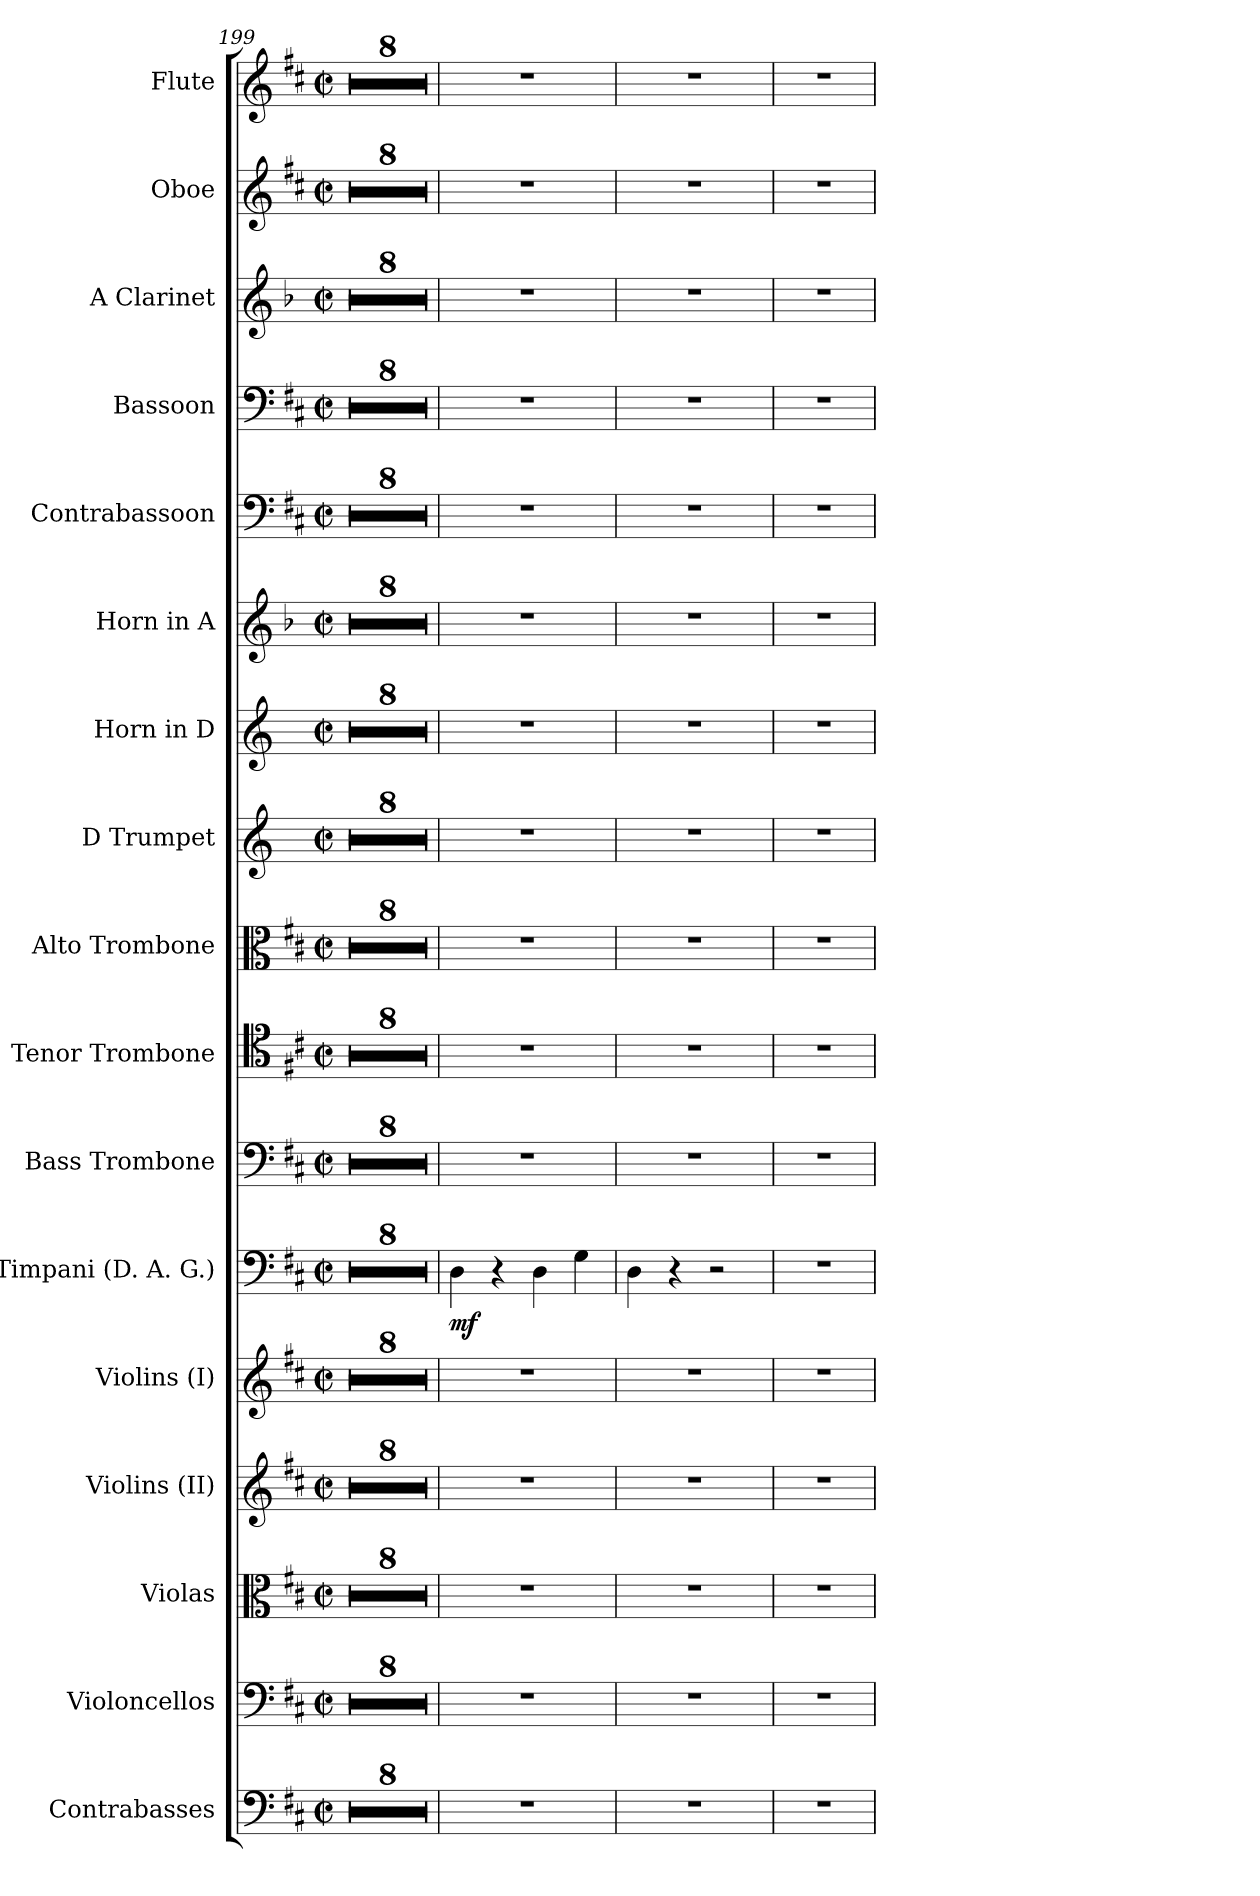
**kern	**kern	**kern	**kern	**kern	**kern	**dynam	**kern	**kern	**kern	**kern	**kern	**kern	**kern	**kern	**kern	**kern	**kern
*part17	*part16	*part15	*part14	*part13	*part12	*part12	*part11	*part10	*part9	*part8	*part7	*part6	*part5	*part4	*part3	*part2	*part1
*staff17	*staff16	*staff15	*staff14	*staff13	*staff12	*staff12	*staff11	*staff10	*staff9	*staff8	*staff7	*staff6	*staff5	*staff4	*staff3	*staff2	*staff1
*I"Contrabasses	*I"Violoncellos	*I"Violas	*I"Violins (II)	*I"Violins (I)	*I"Timpani (D. A. G.)	*	*I"Bass Trombone	*I"Tenor Trombone	*I"Alto Trombone	*I"D Trumpet	*I"Horn in D	*I"Horn in A	*I"Contrabassoon	*I"Bassoon	*I"A Clarinet	*I"Oboe	*I"Flute
*I'Cbs.	*I'Vcs.	*I'Vlas.	*I'Vlns. (II)	*I'Vlns. (I)	*I'Tp.	*	*I'B. Tbn.	*I'T. Tbn.	*I'A. Tbn.	*I'D Tpt.	*I'Hn.	*	*I'Cbsn.	*I'Bsn.	*I'A Cl.	*I'Ob.	*I'Fl.
!!LO:PB:g=z
*clefF4	*clefF4	*clefC3	*clefG2	*clefG2	*clefF4	*	*clefF4	*clefC4	*clefC3	*clefG2	*clefG2	*clefG2	*clefF4	*clefF4	*clefG2	*clefG2	*clefG2
*ITrd7c12	*	*	*	*	*	*	*	*	*	*ITrd-1c-2	*ITrd6c10	*ITrd2c3	*ITrd7c12	*	*ITrd2c3	*	*
*k[f#c#]	*k[f#c#]	*k[f#c#]	*k[f#c#]	*k[f#c#]	*k[f#c#]	*	*k[f#c#]	*k[f#c#]	*k[f#c#]	*k[f#c#]	*k[f#c#]	*k[f#c#]	*k[f#c#]	*k[f#c#]	*k[f#c#]	*k[f#c#]	*k[f#c#]
*M2/2	*M2/2	*M2/2	*M2/2	*M2/2	*M2/2	*	*M2/2	*M2/2	*M2/2	*M2/2	*M2/2	*M2/2	*M2/2	*M2/2	*M2/2	*M2/2	*M2/2
*met(c|)	*met(c|)	*met(c|)	*met(c|)	*met(c|)	*met(c|)	*	*met(c|)	*met(c|)	*met(c|)	*met(c|)	*met(c|)	*met(c|)	*met(c|)	*met(c|)	*met(c|)	*met(c|)	*met(c|)
=199	=199	=199	=199	=199	=199	=199	=199	=199	=199	=199	=199	=199	=199	=199	=199	=199	=199
1r	1r	1r	1r	1r	1r	.	1r	1r	1r	1r	1r	1r	1r	1r	1r	1r	1r
=200	=200	=200	=200	=200	=200	=200	=200	=200	=200	=200	=200	=200	=200	=200	=200	=200	=200
1r	1r	1r	1r	1r	1r	.	1r	1r	1r	1r	1r	1r	1r	1r	1r	1r	1r
=201	=201	=201	=201	=201	=201	=201	=201	=201	=201	=201	=201	=201	=201	=201	=201	=201	=201
1r	1r	1r	1r	1r	1r	.	1r	1r	1r	1r	1r	1r	1r	1r	1r	1r	1r
=202	=202	=202	=202	=202	=202	=202	=202	=202	=202	=202	=202	=202	=202	=202	=202	=202	=202
1r	1r	1r	1r	1r	1r	.	1r	1r	1r	1r	1r	1r	1r	1r	1r	1r	1r
=203	=203	=203	=203	=203	=203	=203	=203	=203	=203	=203	=203	=203	=203	=203	=203	=203	=203
1r	1r	1r	1r	1r	1r	.	1r	1r	1r	1r	1r	1r	1r	1r	1r	1r	1r
=204	=204	=204	=204	=204	=204	=204	=204	=204	=204	=204	=204	=204	=204	=204	=204	=204	=204
1r	1r	1r	1r	1r	1r	.	1r	1r	1r	1r	1r	1r	1r	1r	1r	1r	1r
!!LO:REH:place=s1:a:B:fs=14:t=10
=205	=205	=205	=205	=205	=205	=205	=205	=205	=205	=205	=205	=205	=205	=205	=205	=205	=205
1r	1r	1r	1r	1r	1r	.	1r	1r	1r	1r	1r	1r	1r	1r	1r	1r	1r
=206	=206	=206	=206	=206	=206	=206	=206	=206	=206	=206	=206	=206	=206	=206	=206	=206	=206
1r	1r	1r	1r	1r	1r	.	1r	1r	1r	1r	1r	1r	1r	1r	1r	1r	1r
=207	=207	=207	=207	=207	=207	=207	=207	=207	=207	=207	=207	=207	=207	=207	=207	=207	=207
!	!	!	!	!	!	!LO:DY:b	!	!	!	!	!	!	!	!	!	!	!
1r	1r	1r	1r	1r	4D\	mf	1r	1r	1r	1r	1r	1r	1r	1r	1r	1r	1r
.	.	.	.	.	4r	.	.	.	.	.	.	.	.	.	.	.	.
.	.	.	.	.	4D\	.	.	.	.	.	.	.	.	.	.	.	.
.	.	.	.	.	4G\	.	.	.	.	.	.	.	.	.	.	.	.
=208	=208	=208	=208	=208	=208	=208	=208	=208	=208	=208	=208	=208	=208	=208	=208	=208	=208
1r	1r	1r	1r	1r	4D\	.	1r	1r	1r	1r	1r	1r	1r	1r	1r	1r	1r
.	.	.	.	.	4r	.	.	.	.	.	.	.	.	.	.	.	.
.	.	.	.	.	2r	.	.	.	.	.	.	.	.	.	.	.	.
!!LO:PB:g=z
=209	=209	=209	=209	=209	=209	=209	=209	=209	=209	=209	=209	=209	=209	=209	=209	=209	=209
1r	1r	1r	1r	1r	1r	.	1r	1r	1r	1r	1r	1r	1r	1r	1r	1r	1r
=	=	=	=	=	=	=	=	=	=	=	=	=	=	=	=	=	=
*-	*-	*-	*-	*-	*-	*-	*-	*-	*-	*-	*-	*-	*-	*-	*-	*-	*-
